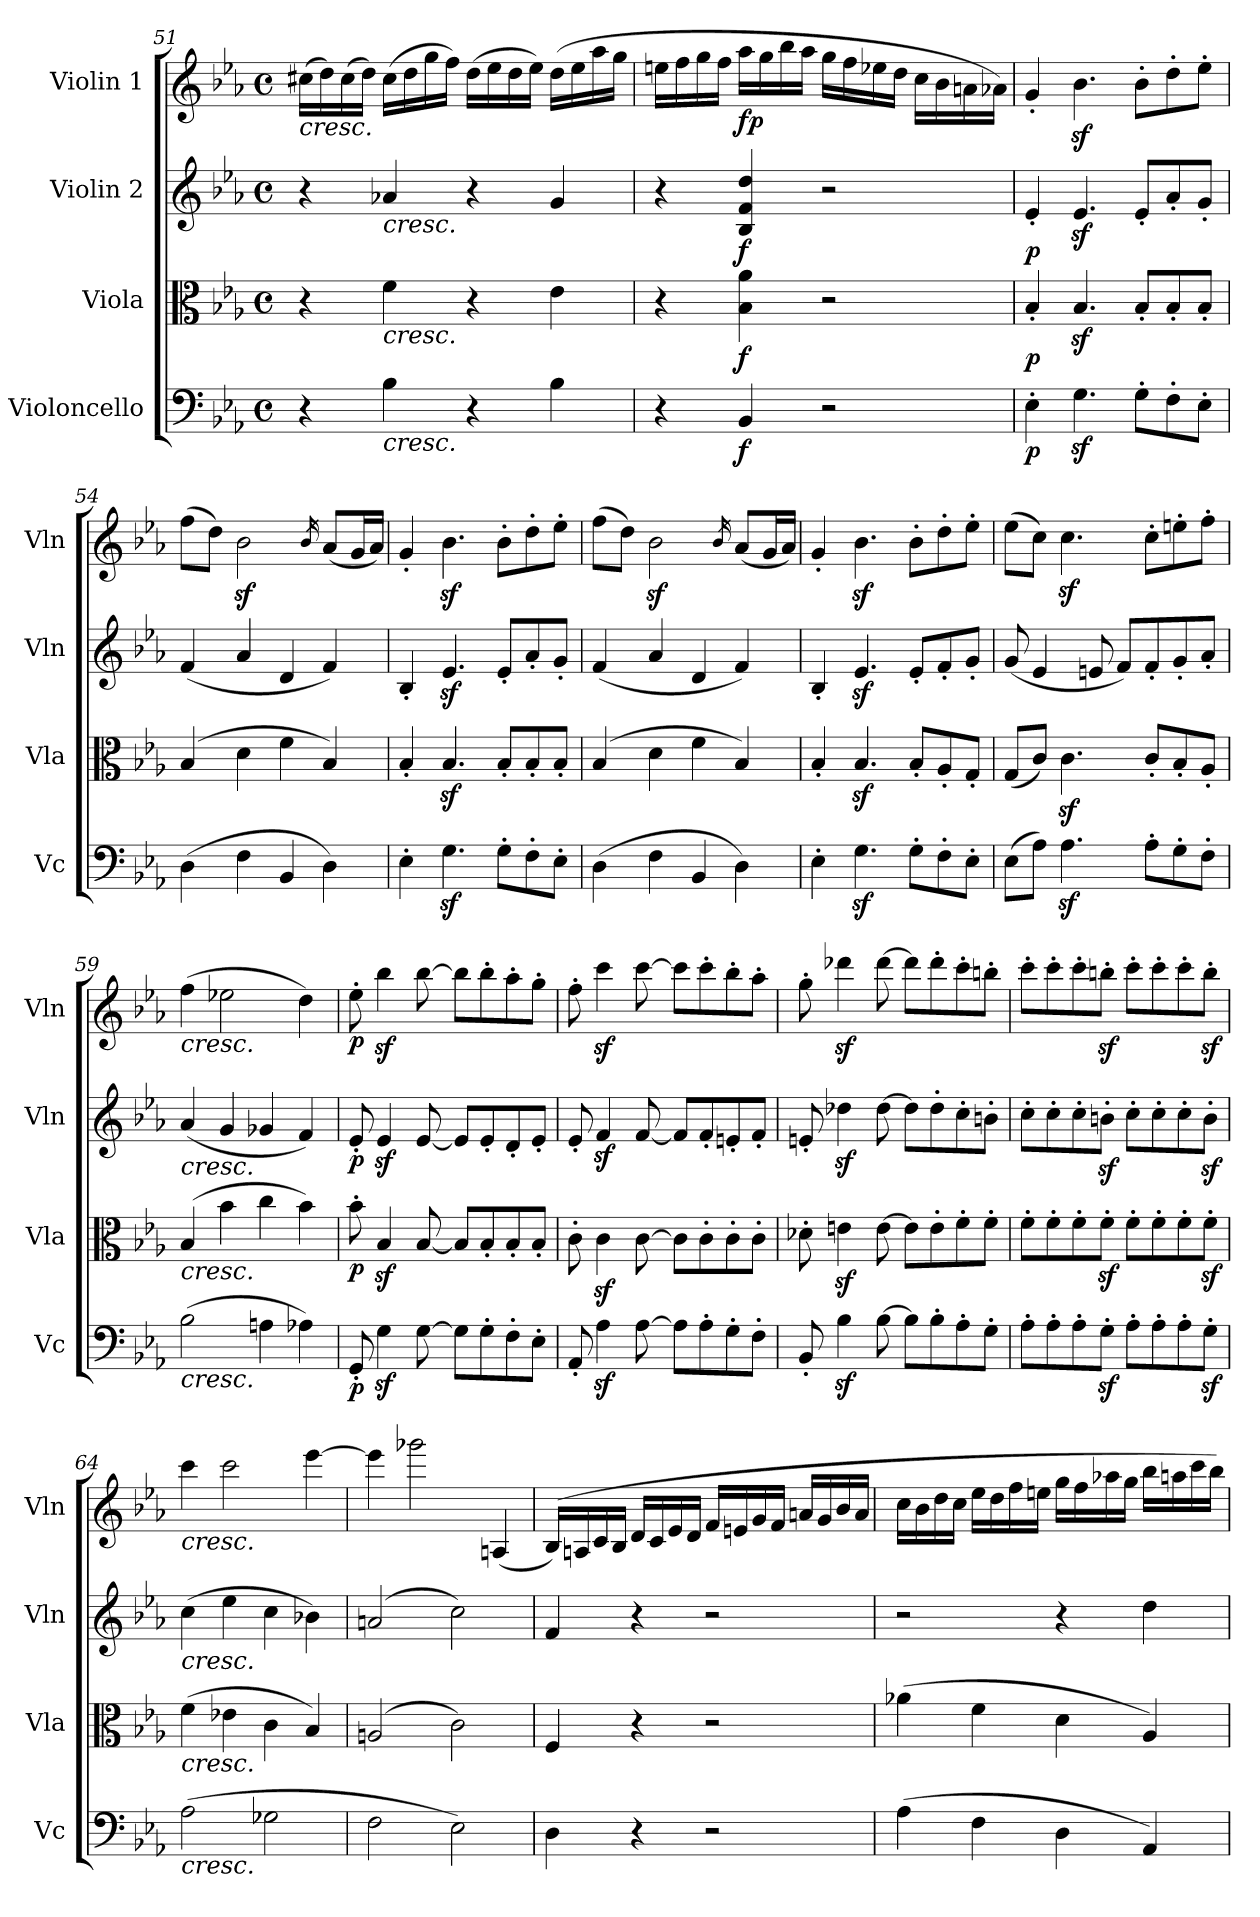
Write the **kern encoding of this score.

**kern	**dynam	**kern	**dynam	**kern	**dynam	**kern	**dynam
*part4	*part4	*part3	*part3	*part2	*part2	*part1	*part1
*staff4	*staff4	*staff3	*staff3	*staff2	*staff2	*staff1	*staff1
*I"Violoncello	*	*I"Viola	*	*I"Violin 2	*	*I"Violin 1	*
*I'Vc	*	*I'Vla	*	*I'Vln	*	*I'Vln	*
*clefF4	*	*clefC3	*	*clefG2	*	*clefG2	*
*k[b-e-a-]	*	*k[b-e-a-]	*	*k[b-e-a-]	*	*k[b-e-a-]	*
*M4/4	*	*M4/4	*	*M4/4	*	*M4/4	*
*met(c)	*	*met(c)	*	*met(c)	*	*met(c)	*
=51	=51	=51	=51	=51	=51	=51	=51
!	!	!	!	!	!	!LO:TX:b:i:t=cresc.	!
4r	.	4r	.	4r	.	(16cc#X\LL	.
.	.	.	.	.	.	16dd\)	.
.	.	.	.	.	.	(16cc#\	.
.	.	.	.	.	.	16dd\JJ)	.
!	!	!	!	!LO:TX:b:i:t=cresc.	!	!	!
!	!	!LO:TX:b:i:t=cresc.	!	!	!	!	!
!LO:TX:b:i:t=cresc.	!	!	!	!	!	!	!
4B-\	.	4f\	.	4a-X/	.	(16cc#\LL	.
.	.	.	.	.	.	16dd\	.
.	.	.	.	.	.	16gg\	.
.	.	.	.	.	.	16ff\JJ)	.
4r	.	4r	.	4r	.	(16dd\LL	.
.	.	.	.	.	.	16ee-\	.
.	.	.	.	.	.	16dd\	.
.	.	.	.	.	.	16ee-\JJ)	.
4B-\	.	4e-\	.	4g/	.	(16dd\LL	.
.	.	.	.	.	.	16ee-\	.
.	.	.	.	.	.	16aa-\	.
.	.	.	.	.	.	16gg\JJ	.
!!LO:LB:g=z
=52	=52	=52	=52	=52	=52	=52	=52
4r	.	4r	.	4r	.	16een\LL	.
.	.	.	.	.	.	16ff\	.
.	.	.	.	.	.	16gg\	.
.	.	.	.	.	.	16ff\JJ	.
!	!LO:DY:b	!	!LO:DY:b	!	!LO:DY:b	!	!LO:DY:b
4BB-/	f	4B-\ 4a-\	f	4B-/ 4f/ 4dd/	f	16aa-\LL	fp
.	.	.	.	.	.	16gg\	.
.	.	.	.	.	.	16bb-\	.
.	.	.	.	.	.	16aa-\JJ	.
2r	.	2r	.	2r	.	16gg\LL	.
.	.	.	.	.	.	16ff\	.
.	.	.	.	.	.	16ee-X\	.
.	.	.	.	.	.	16dd\JJ	.
.	.	.	.	.	.	16cc\LL	.
.	.	.	.	.	.	16b-\	.
.	.	.	.	.	.	16an\	.
.	.	.	.	.	.	16a-X\JJ)	.
=53	=53	=53	=53	=53	=53	=53	=53
!	!LO:DY:b	!	!LO:DY:b	!	!LO:DY:b	!	!
4E-'\	p	4B-'/	p	4e-'/	p	4g'/	.
4.Gz<\	.	4.B-z</	.	4.e-z</	.	4.b-z<\	.
8G'\L	.	8B-'/L	.	8e-'/L	.	8b-'\L	.
8F'\	.	8B-'/	.	8a-'/	.	8dd'\	.
8E-'\J	.	8B-'/J	.	8g'/J	.	8ee-'\J	.
=54	=54	=54	=54	=54	=54	=54	=54
(4D\	.	(4B-/	.	(4f/	.	(8ff\L	.
.	.	.	.	.	.	8dd\J)	.
4F\	.	4d\	.	4a-/	.	2b-z<\	.
4BB-/	.	4f\	.	4d/	.	.	.
.	.	.	.	.	.	16qb-/	.
4D\)	.	4B-/)	.	4f/)	.	(8a-/L	.
.	.	.	.	.	.	16g/L	.
.	.	.	.	.	.	16a-/JJ)	.
=55	=55	=55	=55	=55	=55	=55	=55
4E-'\	.	4B-'/	.	4B-'/	.	4g'/	.
4.Gz<\	.	4.B-z</	.	4.e-z</	.	4.b-z<\	.
8G'\L	.	8B-'/L	.	8e-'/L	.	8b-'\L	.
8F'\	.	8B-'/	.	8a-'/	.	8dd'\	.
8E-'\J	.	8B-'/J	.	8g'/J	.	8ee-'\J	.
=56	=56	=56	=56	=56	=56	=56	=56
(4D\	.	(4B-/	.	(4f/	.	(8ff\L	.
.	.	.	.	.	.	8dd\J)	.
4F\	.	4d\	.	4a-/	.	2b-z<\	.
4BB-/	.	4f\	.	4d/	.	.	.
.	.	.	.	.	.	16qb-/	.
4D\)	.	4B-/)	.	4f/)	.	(8a-/L	.
.	.	.	.	.	.	16g/L	.
.	.	.	.	.	.	16a-/JJ)	.
!!LO:LB:g=z
=57	=57	=57	=57	=57	=57	=57	=57
4E-'\	.	4B-'/	.	4B-'/	.	4g'/	.
4.Gz<\	.	4.B-z</	.	4.e-z</	.	4.b-z<\	.
8G'\L	.	8B-'/L	.	8e-'/L	.	8b-'\L	.
8F'\	.	8A-'/	.	8f'/	.	8dd'\	.
8E-'\J	.	8G'/J	.	8g'/J	.	8ee-'\J	.
=58	=58	=58	=58	=58	=58	=58	=58
(8E-\L	.	(8G/L	.	(8g/	.	(8ee-\L	.
8A-\J)	.	8c/J)	.	4e-/	.	8cc\J)	.
4.A-z<\	.	4.cz<\	.	.	.	4.ccz<\	.
.	.	.	.	8en/	.	.	.
.	.	.	.	8f/L)	.	.	.
8A-'\L	.	8c'/L	.	8f'/	.	8cc'\L	.
8G'\	.	8B-'/	.	8g'/	.	8een'\	.
8F'\J	.	8A-'/J	.	8a-'/J	.	8ff'\J	.
=59	=59	=59	=59	=59	=59	=59	=59
!	!	!	!	!	!	!LO:TX:b:i:t=cresc.	!
!	!	!	!	!LO:TX:b:i:t=cresc.	!	!	!
!	!	!LO:TX:b:i:t=cresc.	!	!	!	!	!
!LO:TX:b:i:t=cresc.	!	!	!	!	!	!	!
(2B-\	.	(4B-/	.	(4a-/	.	(4ff\	.
.	.	4b-\	.	4g/	.	2ee-X\	.
4An\	.	4cc\	.	4g-X/	.	.	.
4A-X\)	.	4b-\)	.	4f/)	.	4dd\)	.
!!LO:LB:g=z
=60	=60	=60	=60	=60	=60	=60	=60
!	!LO:DY:b	!	!LO:DY:b	!	!LO:DY:b	!	!LO:DY:b
8GG'/	p	8b-'\	p	8e-'/	p	8ee-'\	p
4Gz<\	.	4B-z</	.	4e-z</	.	4bb-z<\	.
[8G\	.	[8B-/	.	[8e-/	.	[8bb-\	.
8G\L]	.	8B-/L]	.	8e-/L]	.	8bb-\L]	.
8G'\	.	8B-'/	.	8e-'/	.	8bb-'\	.
8F'\	.	8B-'/	.	8d'/	.	8aa-'\	.
8E-'\J	.	8B-'/J	.	8e-'/J	.	8gg'\J	.
=61	=61	=61	=61	=61	=61	=61	=61
8AA-'/	.	8c'\	.	8e-'/	.	8ff'\	.
4A-z<\	.	4cz<\	.	4fz</	.	4cccz<\	.
[8A-\	.	[8c\	.	[8f/	.	[8ccc\	.
8A-\L]	.	8c\L]	.	8f/L]	.	8ccc\L]	.
8A-'\	.	8c'\	.	8f'/	.	8ccc'\	.
8G'\	.	8c'\	.	8en'/	.	8bb-'\	.
8F'\J	.	8c'\J	.	8f'/J	.	8aa-'\J	.
=62	=62	=62	=62	=62	=62	=62	=62
8BB-'/	.	8d-X'\	.	8en'/	.	8gg'\	.
4B-z<\	.	4enz<\	.	4dd-Xz<\	.	4ddd-Xz<\	.
[8B-\	.	[8e\	.	[8dd-\	.	[8ddd-\	.
8B-\L]	.	8e\L]	.	8dd-\L]	.	8ddd-\L]	.
8B-'\	.	8e'\	.	8dd-'\	.	8ddd-'\	.
8A-'\	.	8f'\	.	8cc'\	.	8ccc'\	.
8G'\J	.	8f'\J	.	8bn'\J	.	8bbn'\J	.
=63	=63	=63	=63	=63	=63	=63	=63
8A-'\L	.	8f'\L	.	8cc'\L	.	8ccc'\L	.
8A-'\	.	8f'\	.	8cc'\	.	8ccc'\	.
8A-'\	.	8f'\	.	8cc'\	.	8ccc'\	.
8Gz<'\J	.	8fz<'\J	.	8bnz<'\J	.	8bbnz<'\J	.
8A-'\L	.	8f'\L	.	8cc'\L	.	8ccc'\L	.
8A-'\	.	8f'\	.	8cc'\	.	8ccc'\	.
8A-'\	.	8f'\	.	8cc'\	.	8ccc'\	.
8Gz<'\J	.	8fz<'\J	.	8bz<'\J	.	8bbz<'\J	.
=64	=64	=64	=64	=64	=64	=64	=64
!	!	!	!	!	!	!LO:TX:b:i:t=cresc.	!
!	!	!	!	!LO:TX:b:i:t=cresc.	!	!	!
!	!	!LO:TX:b:i:t=cresc.	!	!	!	!	!
!LO:TX:b:i:t=cresc.	!	!	!	!	!	!	!
(2A-\	.	(4f\	.	(4cc\	.	4ccc\	.
.	.	4e-X\	.	4ee-\	.	2ccc\	.
2G-X\	.	4c\	.	4cc\	.	.	.
.	.	4B-/)	.	4b-X\)	.	[4eee-\	.
=65	=65	=65	=65	=65	=65	=65	=65
2F\	.	(2An/	.	(2an/	.	4eee-\]	.
.	.	.	.	.	.	2ggg-X\	.
2E-\)	.	2c\)	.	2cc\)	.	.	.
.	.	.	.	.	.	(4An/	.
!!LO:PB:g=z
=66	=66	=66	=66	=66	=66	=66	=66
4D\	.	4F/	.	4f/	.	(16B-/LL)	.
.	.	.	.	.	.	16An/	.
.	.	.	.	.	.	16c/	.
.	.	.	.	.	.	16B-/JJ	.
4r	.	4r	.	4r	.	16d/LL	.
.	.	.	.	.	.	16c/	.
.	.	.	.	.	.	16e-/	.
.	.	.	.	.	.	16d/JJ	.
2r	.	2r	.	2r	.	16f/LL	.
.	.	.	.	.	.	16en/	.
.	.	.	.	.	.	16g/	.
.	.	.	.	.	.	16f/JJ	.
.	.	.	.	.	.	16an/LL	.
.	.	.	.	.	.	16g/	.
.	.	.	.	.	.	16b-/	.
.	.	.	.	.	.	16a/JJ	.
!!LO:PB:g=z
=67	=67	=67	=67	=67	=67	=67	=67
(4A-\	.	(4a-X\	.	2r	.	16cc\LL	.
.	.	.	.	.	.	16b-\	.
.	.	.	.	.	.	16dd\	.
.	.	.	.	.	.	16cc\JJ	.
4F\	.	4f\	.	.	.	16ee-\LL	.
.	.	.	.	.	.	16dd\	.
.	.	.	.	.	.	16ff\	.
.	.	.	.	.	.	16een\JJ	.
4D\	.	4d\	.	4r	.	16gg\LL	.
.	.	.	.	.	.	16ff\	.
.	.	.	.	.	.	16aa-X\	.
.	.	.	.	.	.	16gg\JJ	.
4AA-/)	.	4A-/)	.	4dd\	.	16bb-\LL	.
.	.	.	.	.	.	16aan\	.
.	.	.	.	.	.	16ccc\	.
.	.	.	.	.	.	16bb-\JJ)	.
=	=	=	=	=	=	=	=
*-	*-	*-	*-	*-	*-	*-	*-
